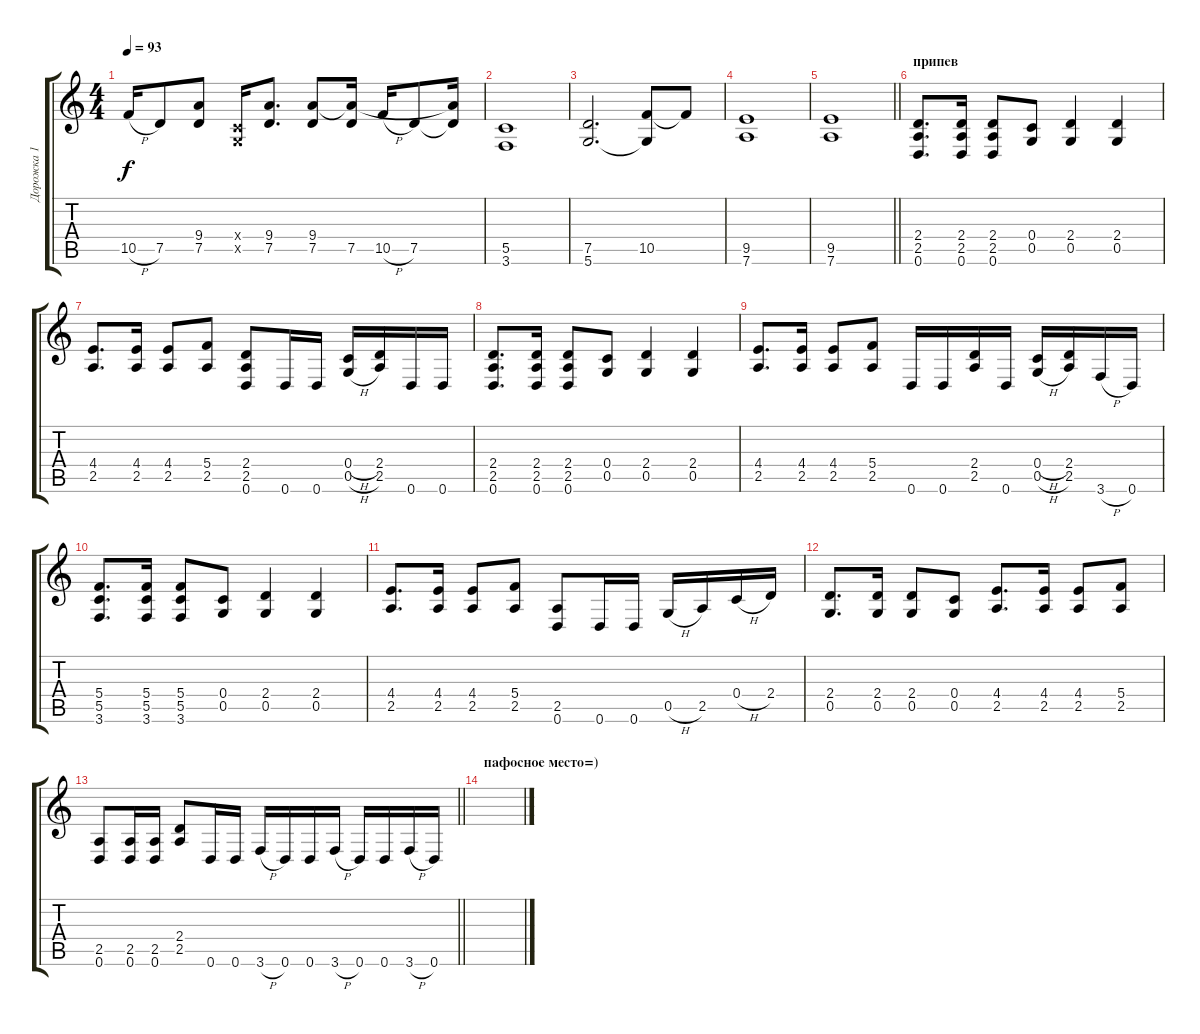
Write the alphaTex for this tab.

\track ("Дорожка 1" "Дорожка 1") {instrument distortionguitar}
\staff {score tabs}
\tuning (D4 A3 F3 C3 G2 D2) {hide}
\ts (4 4)
\tempo 93
\clef g2
\ks c
10.5{h}.16{dy f} 7.5.8 (9.4 7.5).8 (0.4{x} 0.5{x}).16 (9.4 7.5).8{d} (9.4 7.5).8 (9.4{t} 7.5).16 10.5{h}.16 7.5.8 (9.4{t} 7.5{t}).16 |
(5.5 3.6).1 |
(7.5 5.6).2{d} (10.5 5.6{t}).8 10.5{t}.8 |
(9.5 7.6).1 |
\barLineRight lightlight
(9.5 7.6).1 |
\section ("" "припев")
(2.4 2.5 0.6).8{d} (2.4 2.5 0.6).16 (2.4 2.5 0.6).8 (0.4 0.5).8 (2.4 0.5).4 (2.4 0.5).4 |
(4.4 2.5).8{d} (4.4 2.5).16 (4.4 2.5).8 (5.4 2.5).8 (2.4 2.5 0.6).8 0.6.16 0.6.16 (0.4{h} 0.5{h}).16 (2.4 2.5).16 0.6.16 0.6.16 |
(2.4 2.5 0.6).8{d} (2.4 2.5 0.6).16 (2.4 2.5 0.6).8 (0.4 0.5).8 (2.4 0.5).4 (2.4 0.5).4 |
(4.4 2.5).8{d} (4.4 2.5).16 (4.4 2.5).8 (5.4 2.5).8 0.6.16 0.6.16 (2.4 2.5).16 0.6.16 (0.4{h} 0.5{h}).16 (2.4 2.5).16 3.6{h}.16 0.6.16 |
(5.4 5.5 3.6).8{d} (5.4 5.5 3.6).16 (5.4 5.5 3.6).8 (0.4 0.5).8 (2.4 0.5).4 (2.4 0.5).4 |
(4.4 2.5).8{d} (4.4 2.5).16 (4.4 2.5).8 (5.4 2.5).8 (2.5 0.6).8 0.6.16 0.6.16 0.5{h}.16 2.5.16 0.4{h}.16 2.4.16 |
(2.4 0.5).8{d} (2.4 0.5).16 (2.4 0.5).8 (0.4 0.5).8 (4.4 2.5).8{d} (4.4 2.5).16 (4.4 2.5).8 (5.4 2.5).8 |
\barLineRight lightlight
(2.5 0.6).8 (2.5 0.6).16 (2.5 0.6).16 (2.4 2.5).8 0.6.16 0.6.16 3.6{h}.16 0.6.16 0.6.16 3.6{h}.16 0.6.16 0.6.16 3.6{h}.16 0.6.16 |
\section ("" "пафосное место=)")
